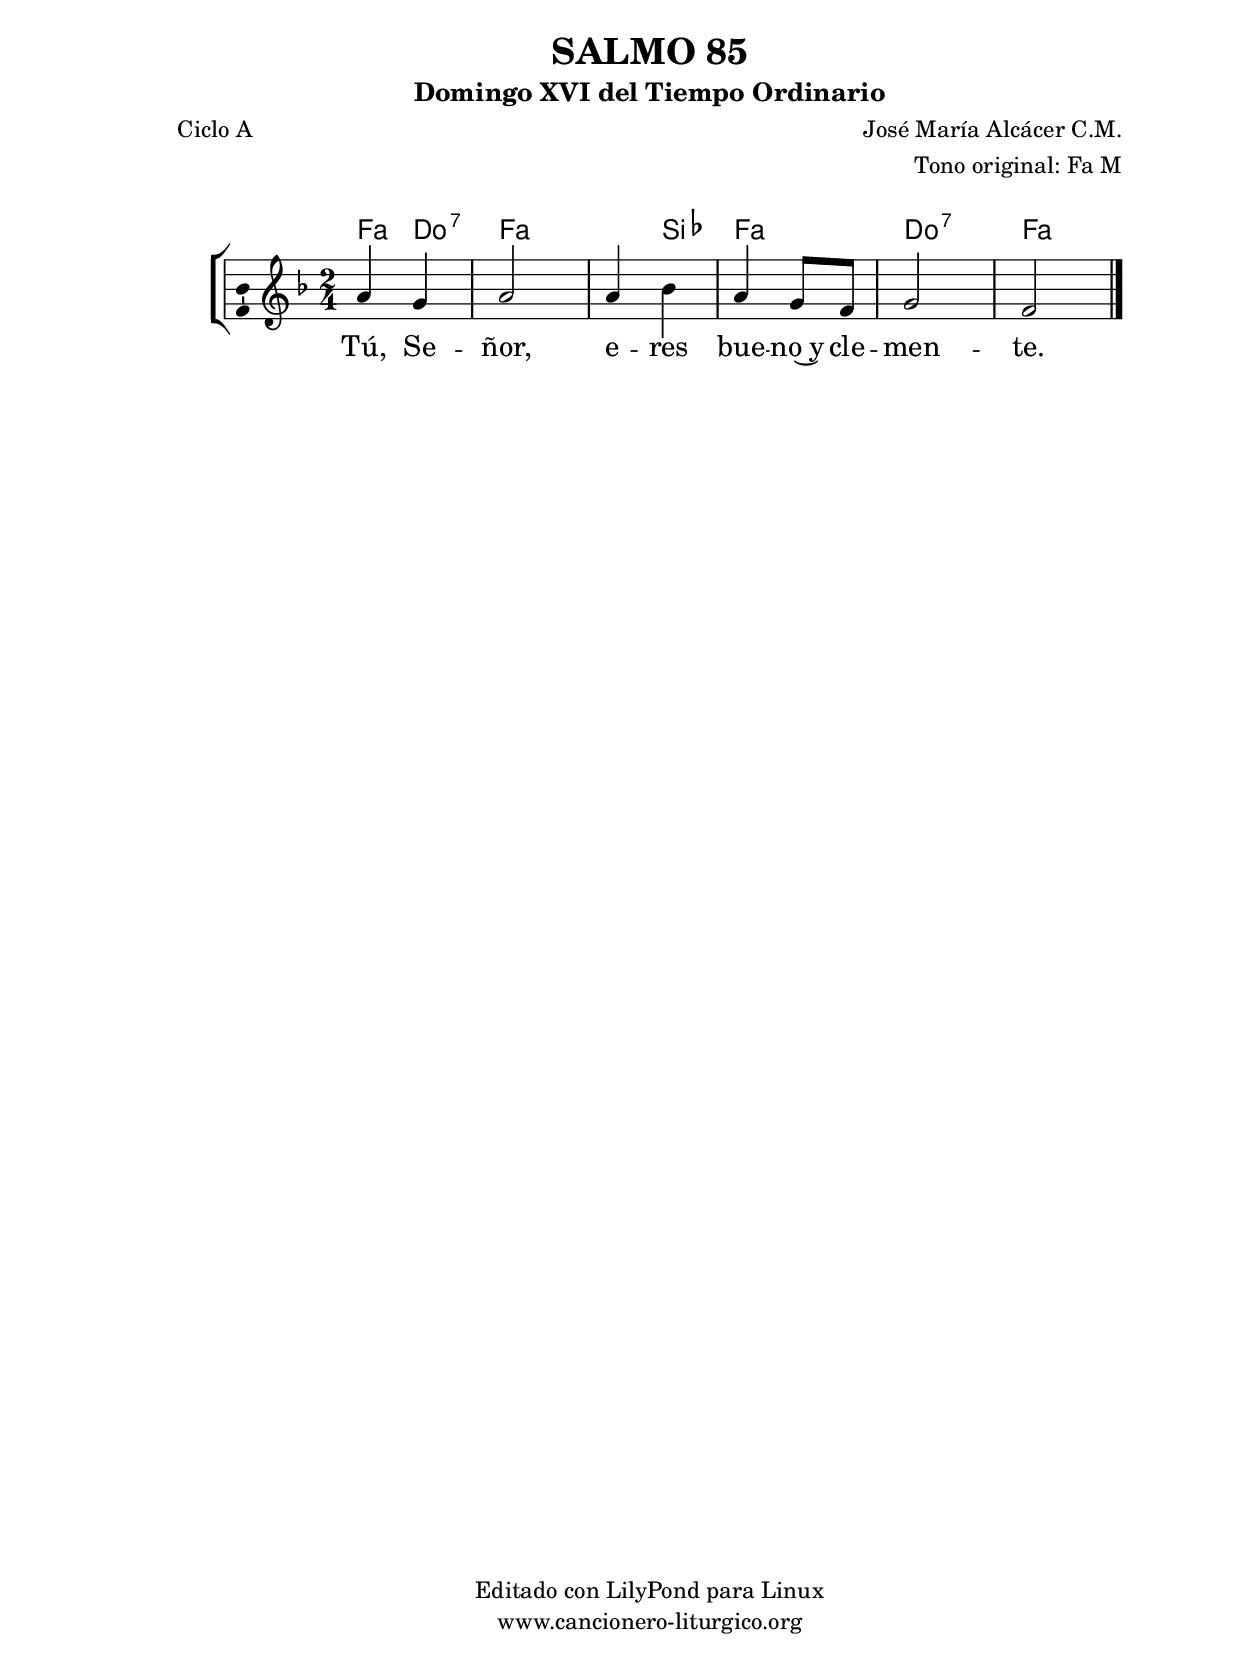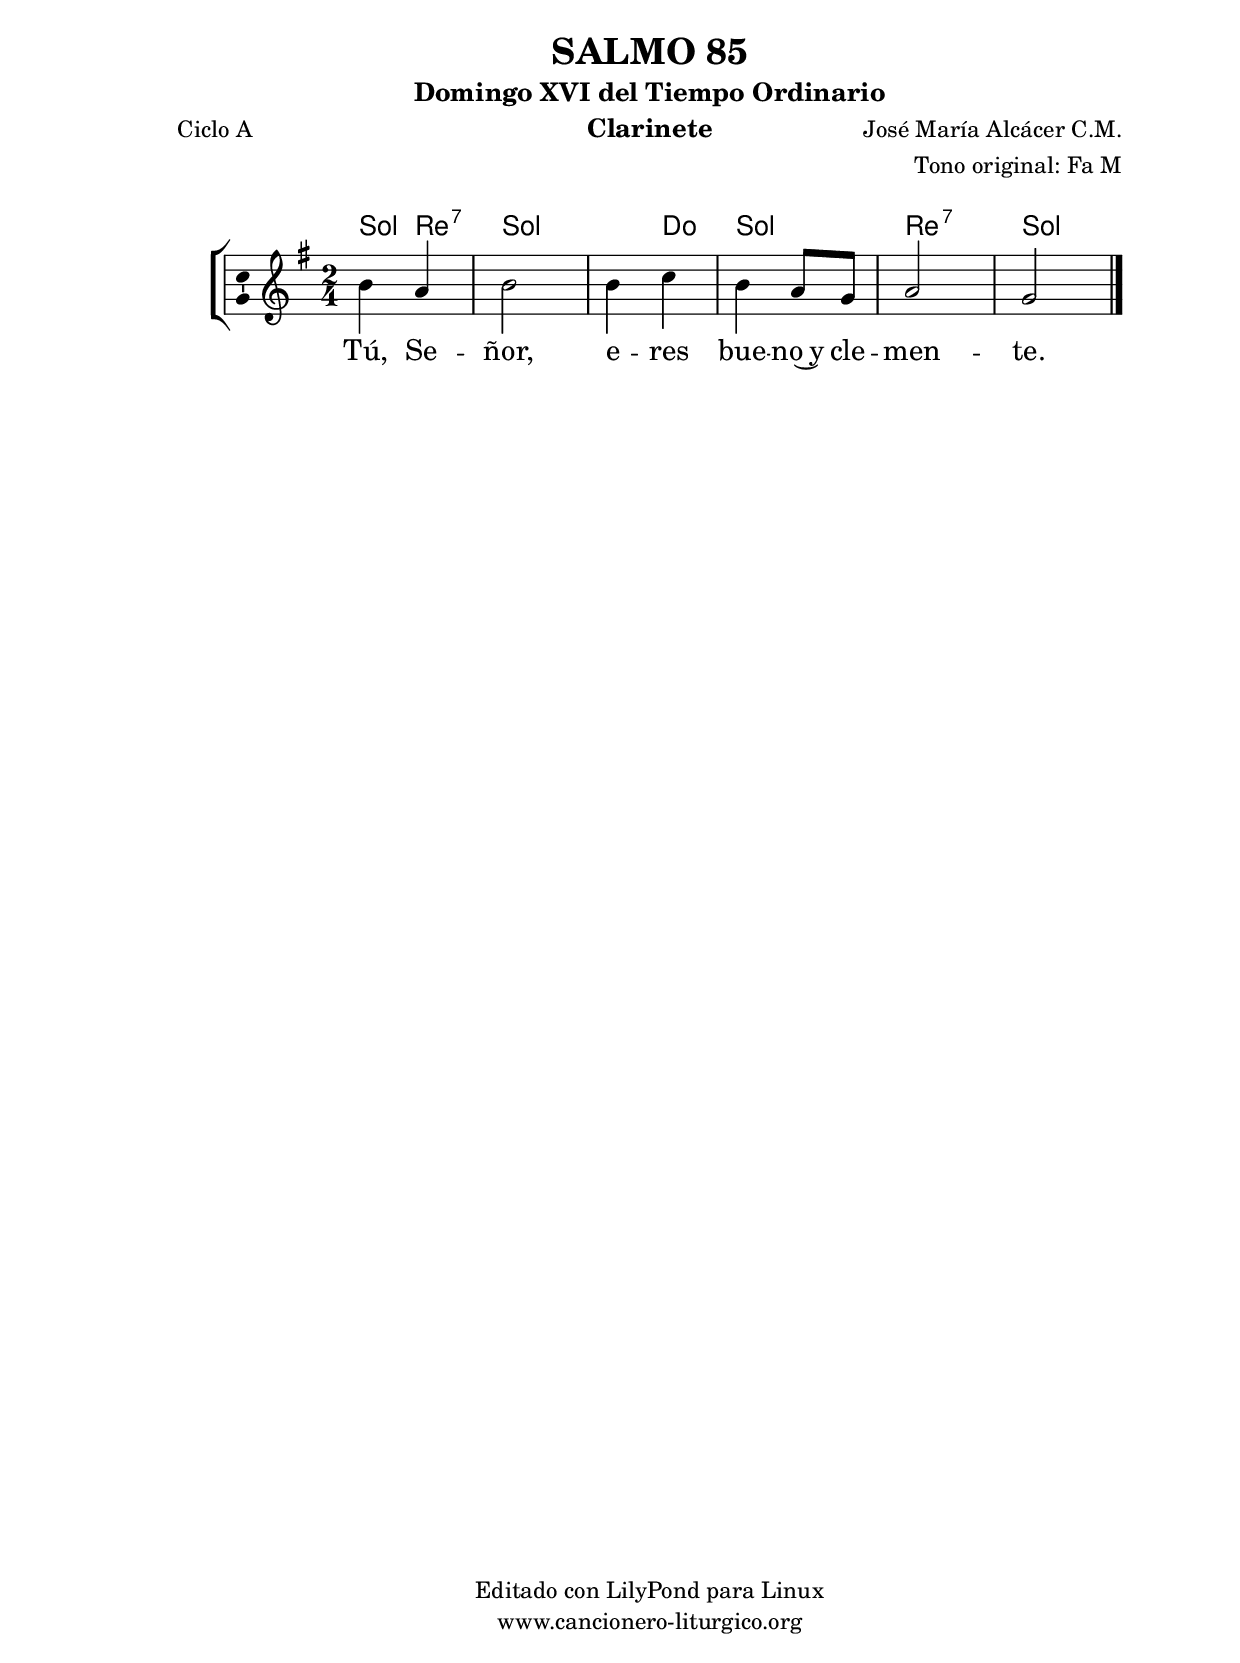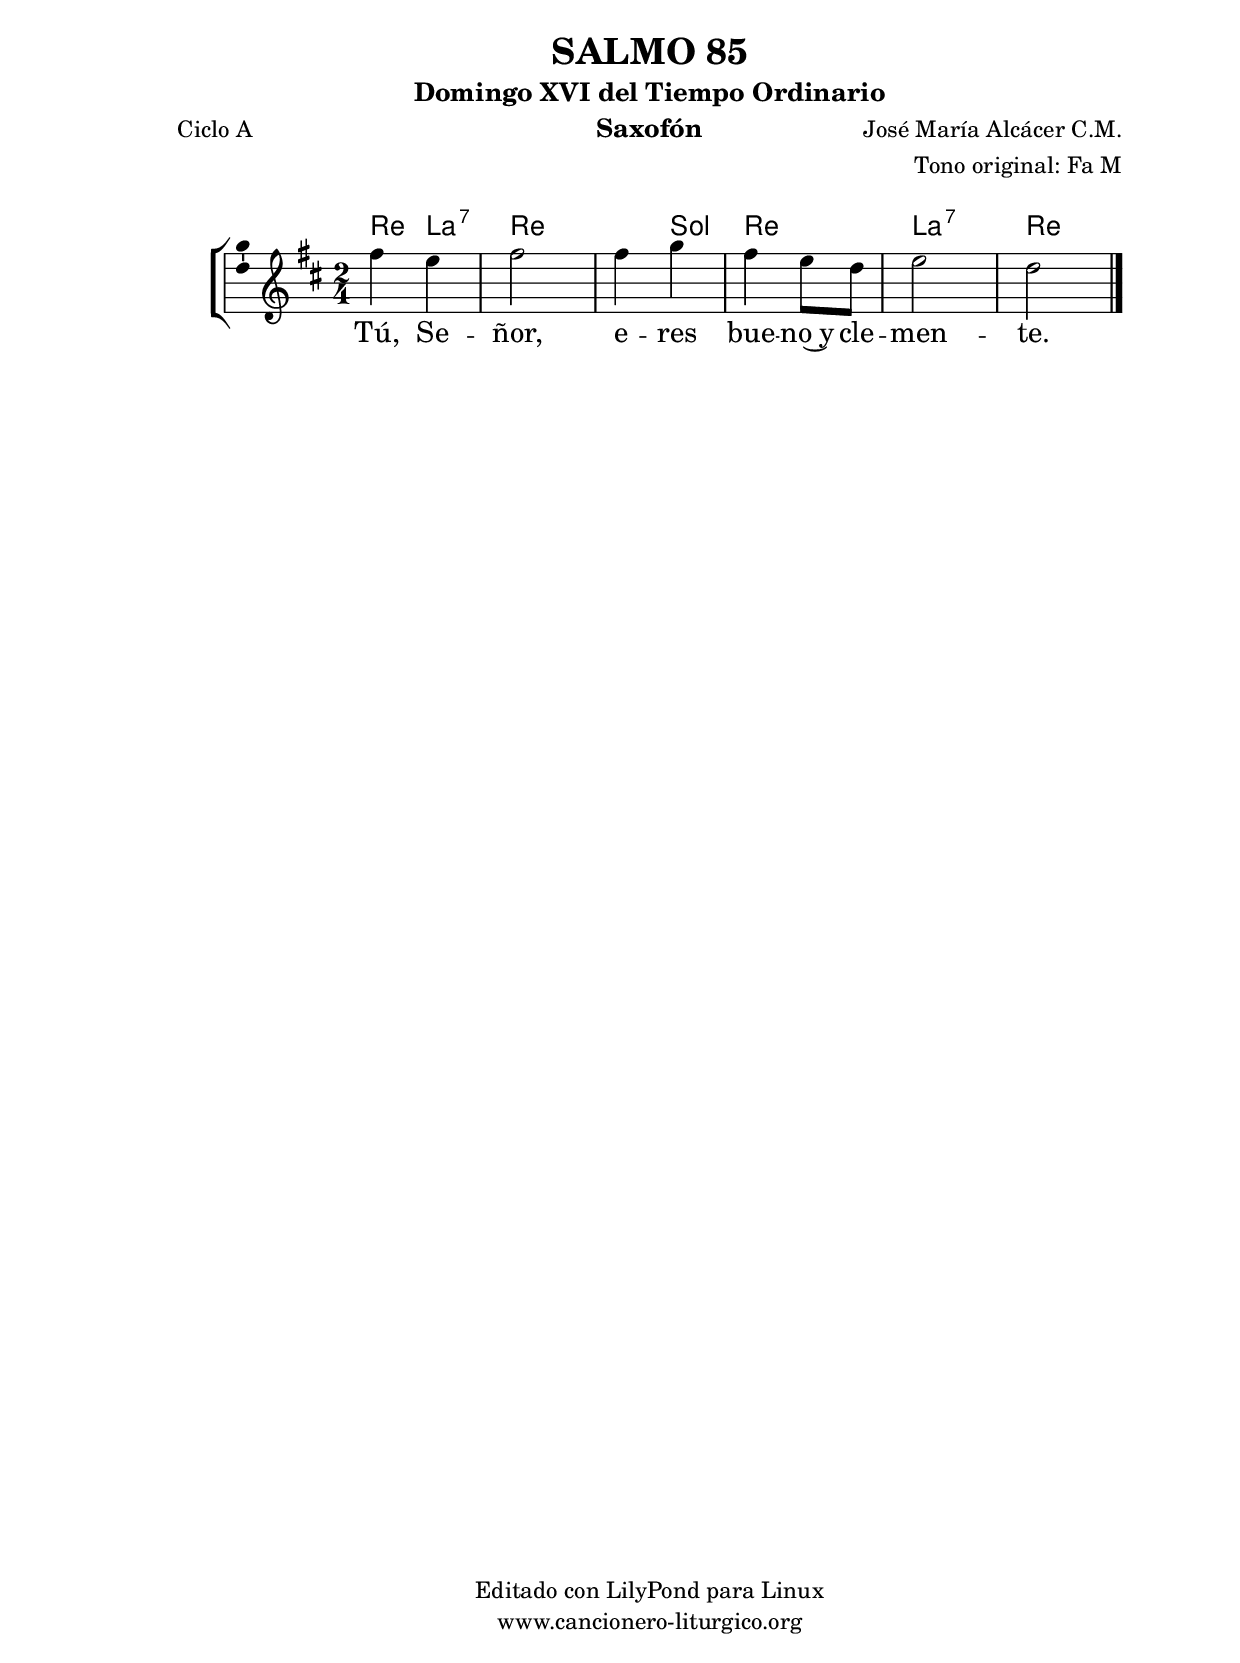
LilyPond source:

%
%para convertir .midi en .wav:
%timidity filename.midi -Ow -o finename.wav
%
%
%Para convertir de .wav a .mp3:
%lame -h -m j filename.wav
%
%
%para escuchar el midi:
%timidity nombrefichero.midi
%


%versión de lilypond para la que se ha escrito esta partitura:
\version "2.16.0"

	%Tamaño papel
	#(set-default-paper-size "a4")
	%Tamaño partitura
	#(set-global-staff-size 20)
	%No responde al pulsar sobre una nota
	#(ly:set-option 'point-and-click #f)

%parámetros del encabezamiento:
\header {
	title = "SALMO 85"
	subtitle = "Domingo XVI del Tiempo Ordinario"
	composer = "José María Alcácer C.M."
	poet = "Ciclo A"
	meter = ""
	arranger = "Tono original: Fa M"
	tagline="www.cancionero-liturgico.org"
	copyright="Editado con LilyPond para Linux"
	}

%parámetros asociados al papel:
\paper  {
	oddHeaderMarkup = \markup {\fill-line { \on-the-fly #not-first-page \fromproperty #'header:title \on-the-fly #not-first-page \fromproperty #'header:composer }}
	evenHeaderMarkup = \markup {\fill-line { \fromproperty #'header:composer \fromproperty #'header:title }}
	#(set-paper-size "a4")
	print-page-number = ##f
	first-page-number = 1
	print-first-page-number = ##f
%	head-separation = 3.0 \cm
	top-margin = 2.0 \cm
	bottom-margin = 0.5\cm
%%%	bottom-margin = -1.0\cm
	left-margin = 3.0 \cm
	line-width = 16.0 \cm 
	indent = 8\mm
	interscoreline = 2.\mm
	between-system-space = 15\mm
%	para que las partituras no llenen la hoja:
	ragged-bottom = ##t
%	idem para la última hoja:
	ragged-last-bottom = ##f
%	para que las partituras llenen el ancho del papel:
	ragged-last = ##f
	after-title-space = 2.5 \cm
%page-count=1
%system-count=8

	%Flexible Vertical Spacing
%	markup-markup-spacing =
%	#'((basic-distance . 15) (minimum-distance . 15) (padding . 3))
	markup-system-spacing =
	#'((basic-distance . 15) (minimum-distance . 15) (padding . 3))
	system-system-spacing =
	#'((basic-distance . 15) (minimum-distance . 15) (padding . 3))
	score-system-spacing =
	#'((basic-distance . 15) (minimum-distance . 15) (padding . 5))
%	top-system-spacing = % header
%	#'((basic-distance . 8) (minimum-distance . 0) (padding . 3))
%	top-markup-spacing =
%	#'((basic-distance . 20) (minimum-distance . 20) (padding . 3))
	last-bottom-spacing = % footer
	#'((basic-distance . 5) (minimum-distance . 5) (padding . 3))
%	score-markup-spacing =
%	#'((basic-distance . 16) (minimum-distance . 13) (padding . 3))

	}


%parámetros que afectan a toda la partitura:
global =  {
	%clave de sol (G):
	\clef G
	%armadura:
%%%	\transpose bes c
	\key f \major
	\tempo 4=84
	\set Score.tempoHideNote = ##t
	}


acordes = {
	\italianChords
	\chordmode {
%%%	\transpose bes c
{

f4 c:7 f2 f4 bes f2 c:7 f

	}
	}
}

melodia = 
%%%	\transpose bes c
{
	\relative c''{
	\time 2/4

a4 g
a2
a4 bes
a4 g8 f
g2
f2

\bar "|."
}
}

texto = \lyricmode {
Tú, Se -- ñor, e -- res bue -- no~y cle -- men -- te.
	}


acordesStaff = \context ChordNames = acordesStaff <<
	\set chordChanges = ##t
	\acordes
	>>


vozStaff = \context Voice = vozStaff
\with {\consists "Ambitus_engraver"}
<<
%	\set Staff.instrumentName = ""
%	\set Staff.shortInstrumentName = ""
%	\set Staff.midiInstrument = #"clarinet"
%	\set Staff.midiInstrument = #"cello"
%	\set Staff.midiInstrument = #"flute"
	\set Staff.midiInstrument = #"electric guitar (jazz)"
%	\set Staff.midiInstrument = #"english horn"
%	\set Staff.midiInstrument = #"violin"
%	\set Staff.midiInstrument = #"glockenspiel"
	\set Staff.midiMinimumVolume = #0.7
	\set Staff.midiMaximumVolume = #0.9
	\global
	\melodia
	>>


textoStaff = \context Lyrics = textoStaff <<
	\lyricsto vozStaff \texto
	>>

\book {
	\score {
		\context ChoirStaff {
			\override StaffGroup.SystemStartBracket #'collapse-height = #1
			\override Score.SystemStartBar #'collapse-height = #1
			<<
			\acordesStaff
			\vozStaff
			\textoStaff
			>>
			}
		\layout {
	    		\context {
				\Lyrics
				\override LyricText #'font-size = #2
				}
	   		 \context {
				\Score
				%fontSize = #3
				\override StaffSymbol #'staff-space = #(magstep +3)
				%\override Beam #'thickness = #0.55
				%\override SpacingSpanner #'spacing-increment = #1.0
				%\override Slur #'height-limit = #1.5
				}
			}
		}
	\score {
		\unfoldRepeats
		\context ChoirStaff {
			<<
			\acordesStaff
			\vozStaff
			>>
			}
		\midi {
	  		\context {
	  			\Score
				tempoWholesPerMinute = #(ly:make-moment 70 4)
				}
			}
		}
	}

%Partitura para clarinete
#(define output-suffix "C")
\book {
	\header{
		instrument = "Clarinete"
		}
	\score {
		\context ChoirStaff {
			\override StaffGroup.SystemStartBracket #'collapse-height = #1
			\override Score.SystemStartBar #'collapse-height = #1
\transpose c d
			<<
			\acordesStaff
			\vozStaff
			\textoStaff
			>>
			}
		\layout {
	    		\context {
				\Lyrics
				\override LyricText #'font-size = #2
				}
	   		 \context {
				\Score
				%fontSize = #3
				\override StaffSymbol #'staff-space = #(magstep +3)
				%\override Beam #'thickness = #0.55
				%\override SpacingSpanner #'spacing-increment = #1.0
				%\override Slur #'height-limit = #1.5
				}
			}
		}
	}

%Partitura para saxofón
#(define output-suffix "S")
\book {
	\header{
		instrument = "Saxofón"
		}
	\score {
		\context ChoirStaff {
			\override StaffGroup.SystemStartBracket #'collapse-height = #1
			\override Score.SystemStartBar #'collapse-height = #1
\transpose c a
			<<
			\acordesStaff
			\vozStaff
			\textoStaff
			>>
			}
		\layout {
	    		\context {
				\Lyrics
				\override LyricText #'font-size = #2
				}
	   		 \context {
				\Score
				%fontSize = #3
				\override StaffSymbol #'staff-space = #(magstep +3)
				%\override Beam #'thickness = #0.55
				%\override SpacingSpanner #'spacing-increment = #1.0
				%\override Slur #'height-limit = #1.5
				}
			}
		}
	}

